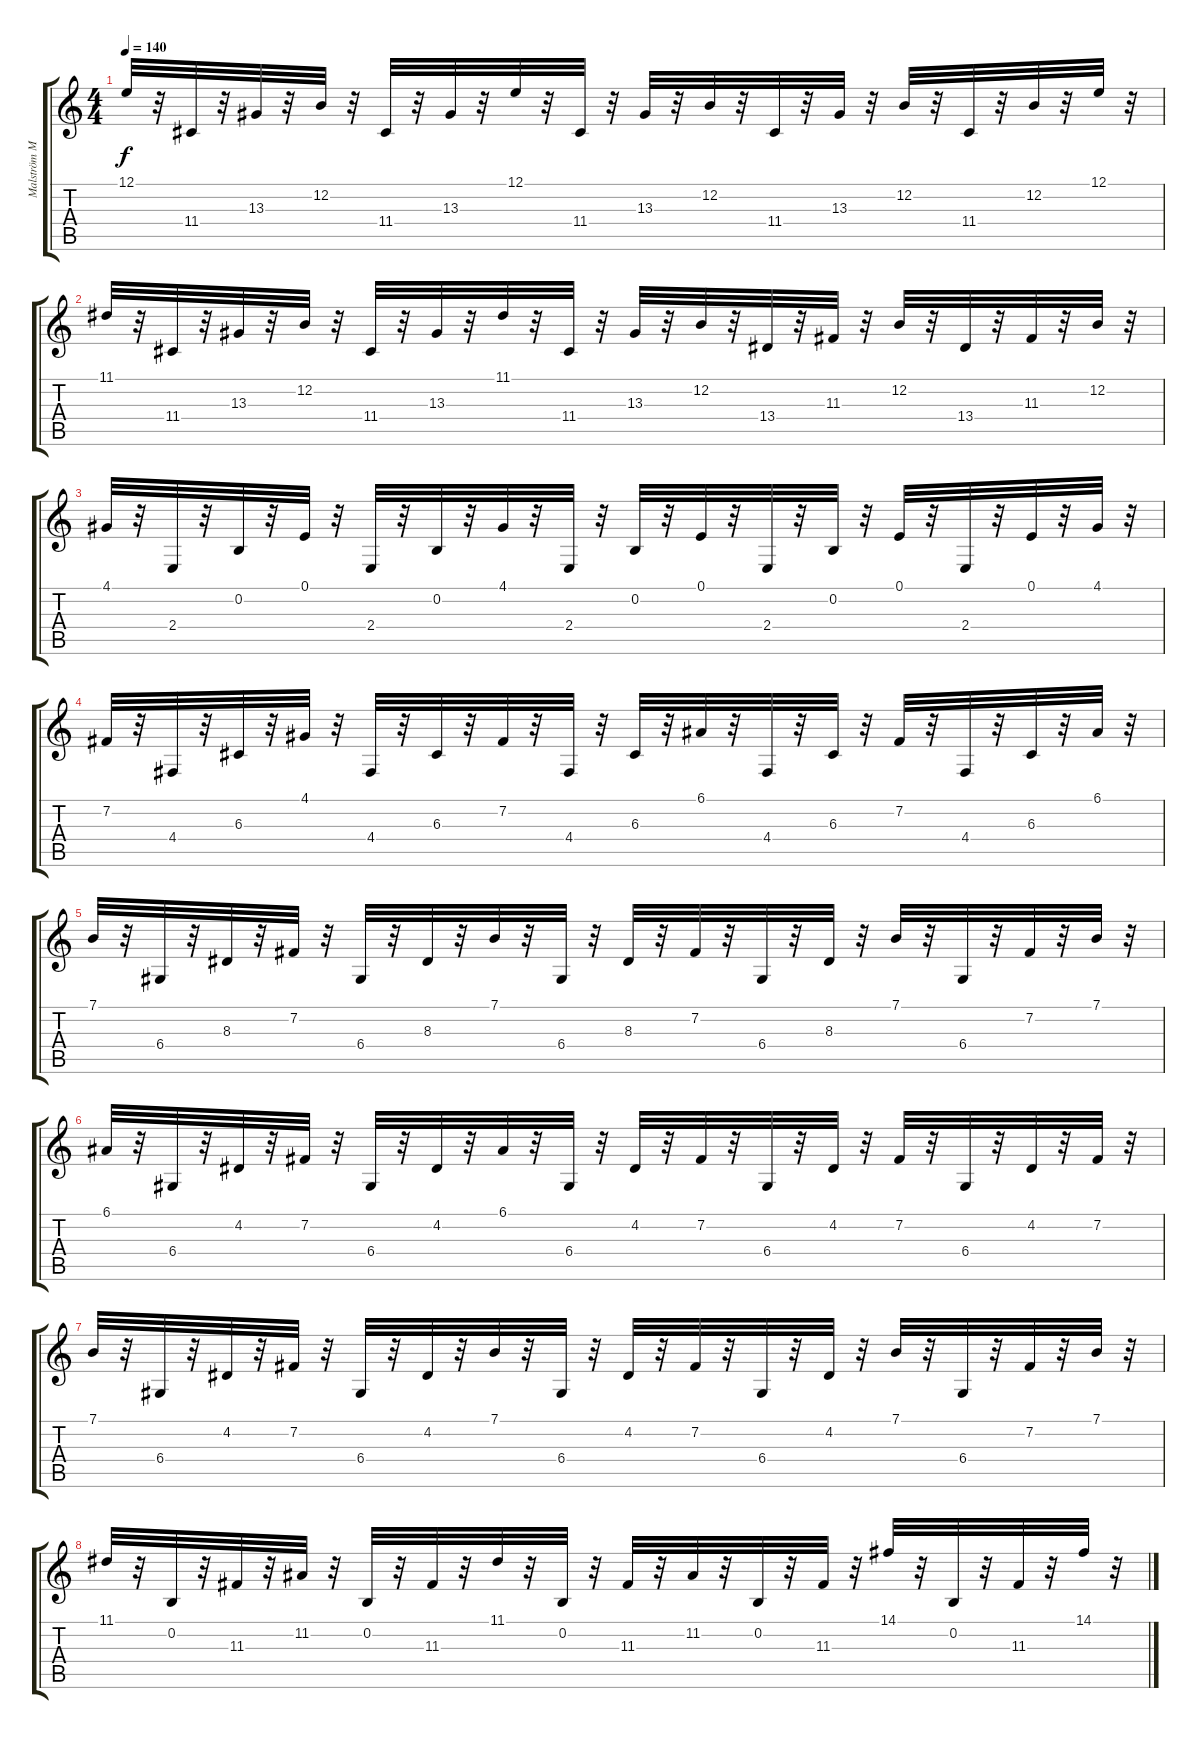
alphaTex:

\track ("Malström Muted" "Malström M") {instrument lead2sawtooth}
\staff {score tabs}
\tuning (E4 B3 G3 D3 A2 E2) {hide}
\ts (4 4)
\tempo 140
\clef g2
\ks c
12.1.32{dy f volume 8} r.32 11.4.32 r.32 13.3.32 r.32 12.2.32 r.32 11.4.32 r.32 13.3.32 r.32 12.1.32 r.32 11.4.32 r.32 13.3.32 r.32 12.2.32 r.32 11.4.32 r.32 13.3.32 r.32 12.2.32 r.32 11.4.32 r.32 12.2.32 r.32 12.1.32 r.32 |
11.1.32 r.32 11.4.32 r.32 13.3.32 r.32 12.2.32 r.32 11.4.32 r.32 13.3.32 r.32 11.1.32 r.32 11.4.32 r.32 13.3.32 r.32 12.2.32 r.32 13.4.32 r.32 11.3.32 r.32 12.2.32 r.32 13.4.32 r.32 11.3.32 r.32 12.2.32 r.32 |
4.1.32 r.32 2.4.32 r.32 0.2.32 r.32 0.1.32 r.32 2.4.32 r.32 0.2.32 r.32 4.1.32 r.32 2.4.32 r.32 0.2.32 r.32 0.1.32 r.32 2.4.32 r.32 0.2.32 r.32 0.1.32 r.32 2.4.32 r.32 0.1.32 r.32 4.1.32 r.32 |
7.2.32 r.32 4.4.32 r.32 6.3.32 r.32 4.1.32 r.32 4.4.32 r.32 6.3.32 r.32 7.2.32 r.32 4.4.32 r.32 6.3.32 r.32 6.1.32 r.32 4.4.32 r.32 6.3.32 r.32 7.2.32 r.32 4.4.32 r.32 6.3.32 r.32 6.1.32 r.32 |
7.1.32{volume 9} r.32 6.4.32 r.32 8.3.32 r.32 7.2.32 r.32 6.4.32 r.32 8.3.32 r.32 7.1.32 r.32 6.4.32 r.32 8.3.32 r.32 7.2.32 r.32 6.4.32 r.32 8.3.32 r.32 7.1.32 r.32 6.4.32 r.32 7.2.32 r.32 7.1.32 r.32 |
6.1.32 r.32 6.4.32 r.32 4.2.32 r.32 7.2.32 r.32 6.4.32 r.32 4.2.32 r.32 6.1.32 r.32 6.4.32 r.32 4.2.32 r.32 7.2.32 r.32 6.4.32 r.32 4.2.32 r.32 7.2.32 r.32 6.4.32 r.32 4.2.32 r.32 7.2.32 r.32 |
7.1.32 r.32 6.4.32 r.32 4.2.32 r.32 7.2.32 r.32 6.4.32 r.32 4.2.32 r.32 7.1.32 r.32 6.4.32 r.32 4.2.32 r.32 7.2.32 r.32 6.4.32 r.32 4.2.32 r.32 7.1.32 r.32 6.4.32 r.32 7.2.32 r.32 7.1.32 r.32 |
11.1.32 r.32 0.2.32 r.32 11.3.32 r.32 11.2.32 r.32 0.2.32 r.32 11.3.32 r.32 11.1.32 r.32 0.2.32 r.32 11.3.32 r.32 11.2.32 r.32 0.2.32 r.32 11.3.32 r.32 14.1.32 r.32 0.2.32 r.32 11.3.32 r.32 14.1.32 r.32
